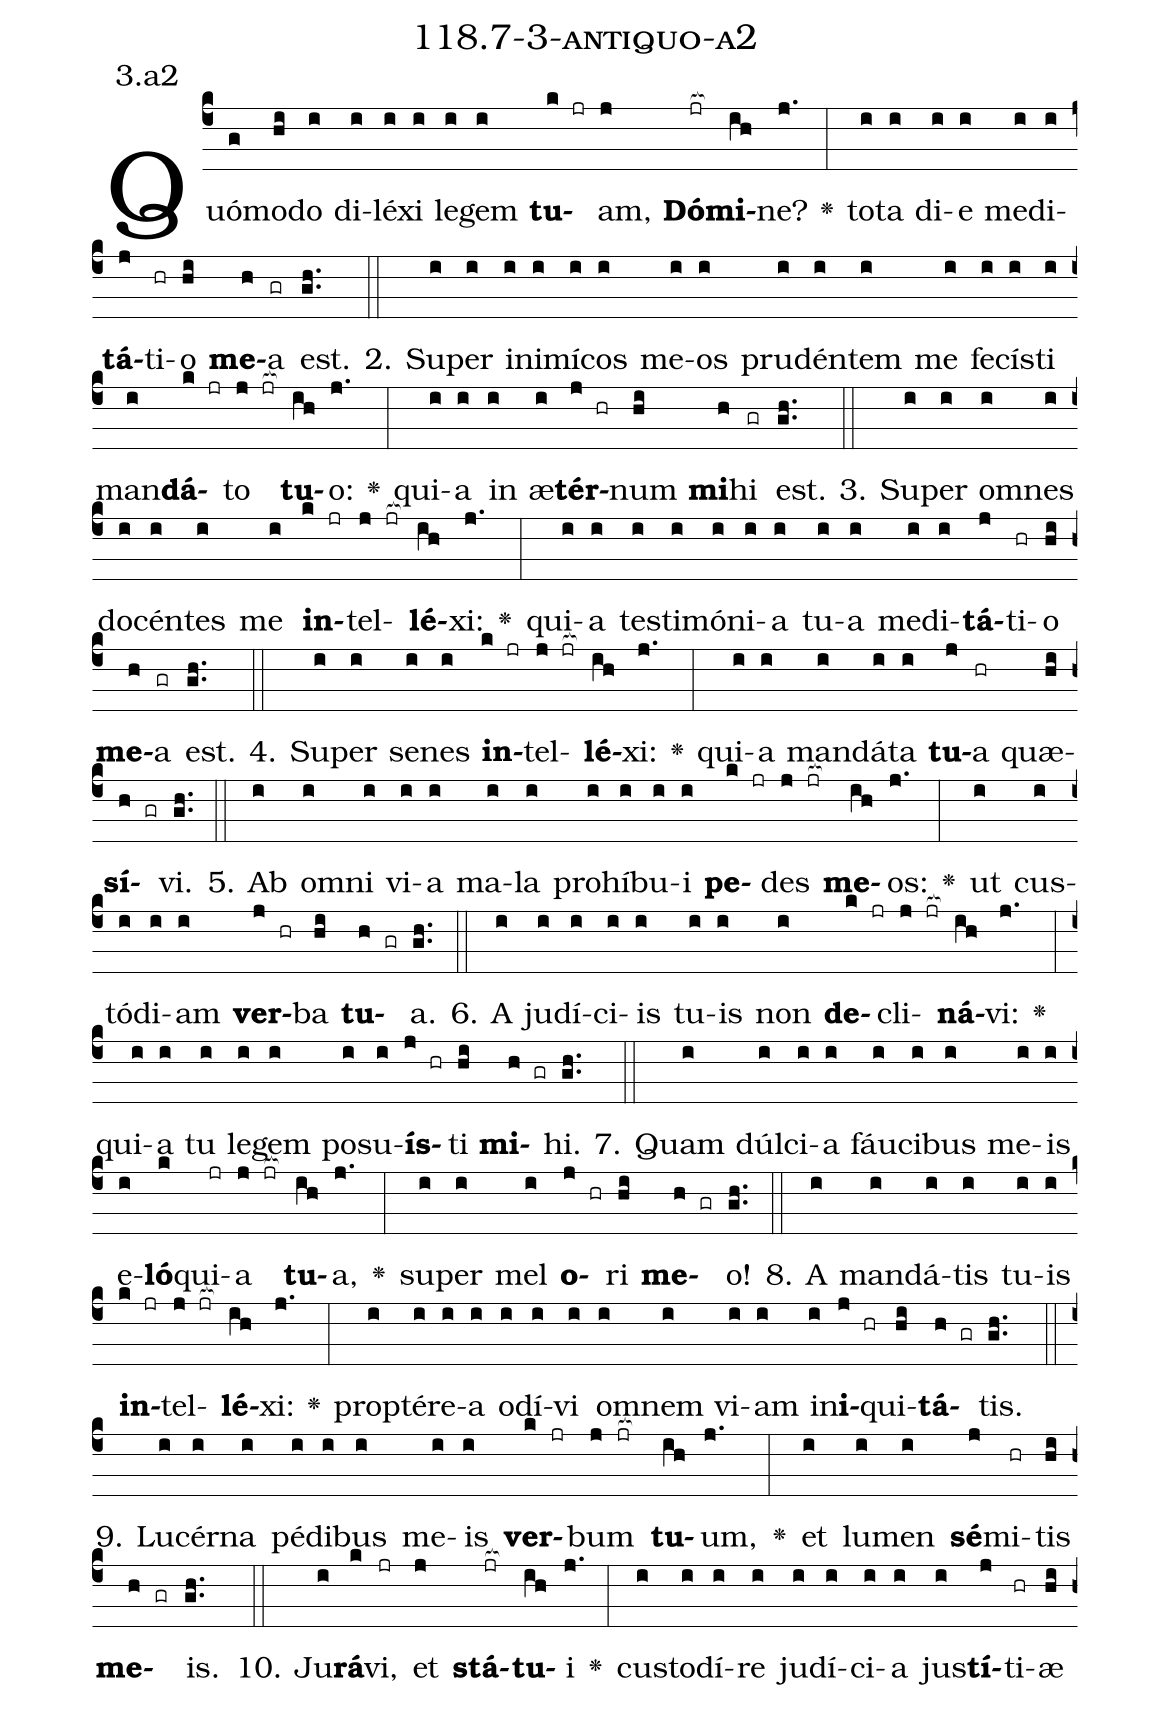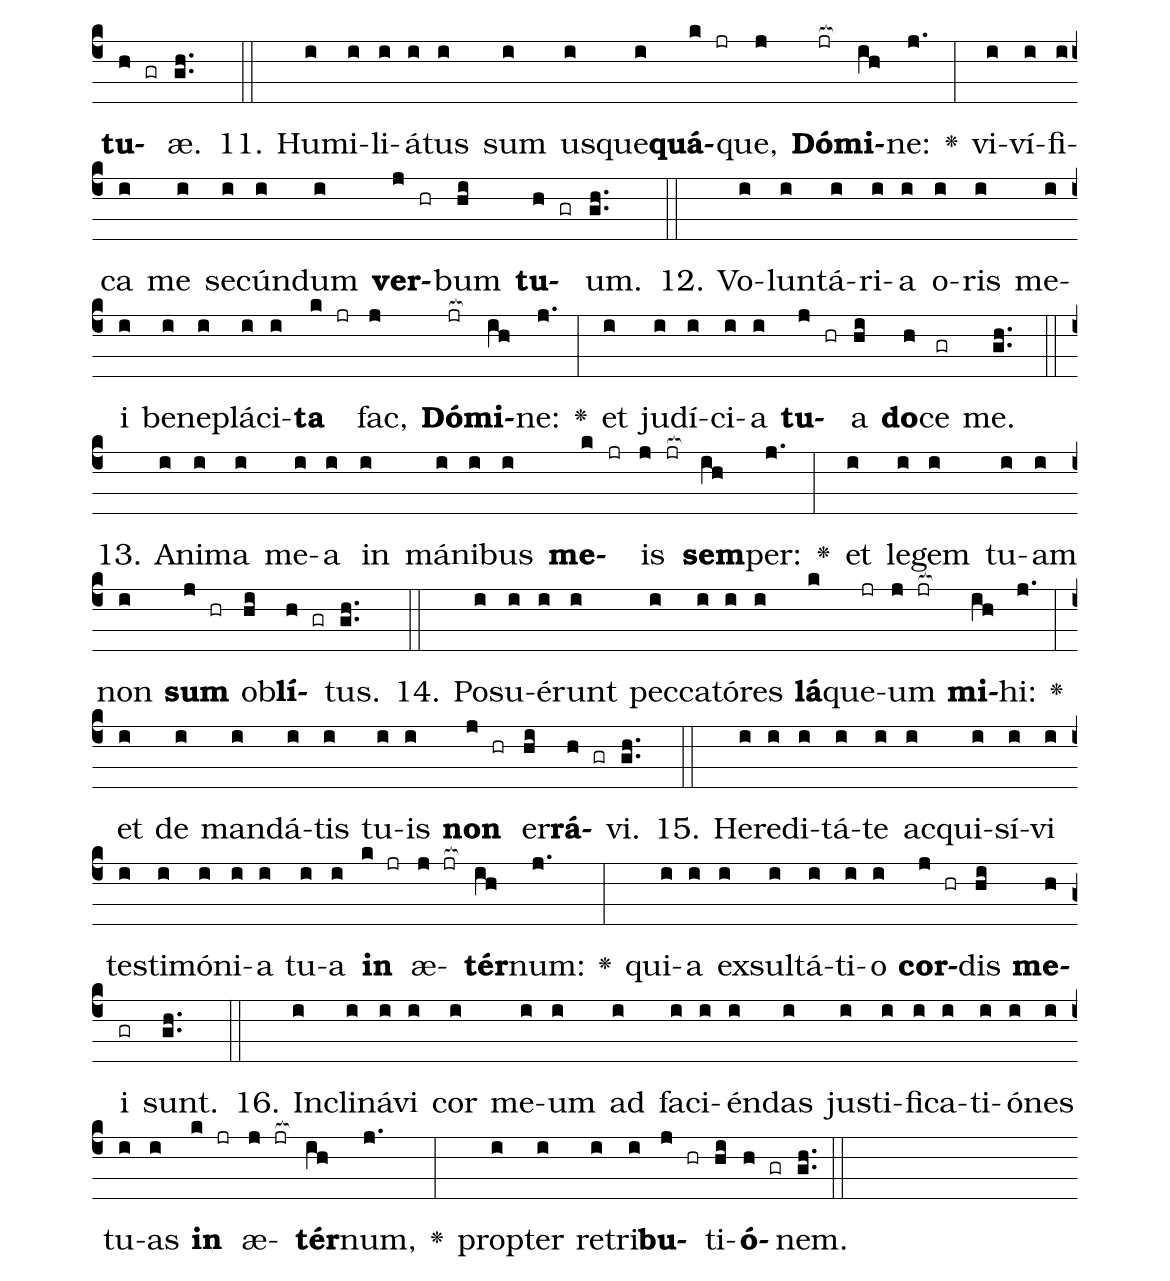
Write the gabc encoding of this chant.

name: 118.7-3-antiquo-a2;
annotation: 3.a2;
%%
(c4)Quó(g)mo(hi)do(i) di(i)lé(i)xi(i) le(i)gem(i) <b>tu</b>(k jr)am,(j) <b>Dó</b>(jr[ocb:1{])<b>mi</b>(ih[ocb:0}])ne?(j.) <v>\greheightstar</v>(:) to(i)ta(i) di(i)e(i) me(i)di(i)<b>tá</b>(j)ti(hr)o(hi) <b>me</b>(h)a(gr) est.(gh..) (::)
2. Su(i)per(i) in(i)i(i)mí(i)cos(i) me(i)os(i) pru(i)dén(i)tem(i) me(i) fe(i)cís(i)ti(i) man(i)<b>dá</b>(k jr)to(j jr[ocb:1{]) <b>tu</b>(ih[ocb:0}])o:(j.) <v>\greheightstar</v>(:) qui(i)a(i) in(i) æ(i)<b>tér</b>(j hr)num(hi) <b>mi</b>(h)hi(gr) est.(gh..) (::)
3. Su(i)per(i) om(i)nes(i) do(i)cén(i)tes(i) me(i) <b>in</b>(k jr)tel(j jr[ocb:1{])<b>lé</b>(ih[ocb:0}])xi:(j.) <v>\greheightstar</v>(:) qui(i)a(i) tes(i)ti(i)mó(i)ni(i)a(i) tu(i)a(i) me(i)di(i)<b>tá</b>(j)ti(hr)o(hi) <b>me</b>(h)a(gr) est.(gh..) (::)
4. Su(i)per(i) se(i)nes(i) <b>in</b>(k jr)tel(j jr[ocb:1{])<b>lé</b>(ih[ocb:0}])xi:(j.) <v>\greheightstar</v>(:) qui(i)a(i) man(i)dá(i)ta(i) <b>tu</b>(j)a(hr) quæ(hi)<b>sí</b>(h gr)vi.(gh..) (::)
5. Ab(i) om(i)ni(i) vi(i)a(i) ma(i)la(i) pro(i)hí(i)bu(i)i(i) <b>pe</b>(k jr)des(j jr[ocb:1{]) <b>me</b>(ih[ocb:0}])os:(j.) <v>\greheightstar</v>(:) ut(i) cus(i)tó(i)di(i)am(i) <b>ver</b>(j hr)ba(hi) <b>tu</b>(h gr)a.(gh..) (::)
6. A(i) ju(i)dí(i)ci(i)is(i) tu(i)is(i) non(i) <b>de</b>(k jr)cli(j jr[ocb:1{])<b>ná</b>(ih[ocb:0}])vi:(j.) <v>\greheightstar</v>(:) qui(i)a(i) tu(i) le(i)gem(i) po(i)su(i)<b>ís</b>(j hr)ti(hi) <b>mi</b>(h gr)hi.(gh..) (::)
7. Quam(i) dúl(i)ci(i)a(i) fáu(i)ci(i)bus(i) me(i)is(i) e(i)<b>ló</b>(k)qui(jr)a(j jr[ocb:1{]) <b>tu</b>(ih[ocb:0}])a,(j.) <v>\greheightstar</v>(:) su(i)per(i) mel(i) <b>o</b>(j hr)ri(hi) <b>me</b>(h gr)o!(gh..) (::)
8. A(i) man(i)dá(i)tis(i) tu(i)is(i) <b>in</b>(k jr)tel(j jr[ocb:1{])<b>lé</b>(ih[ocb:0}])xi:(j.) <v>\greheightstar</v>(:) prop(i)tér(i)e(i)a(i) o(i)dí(i)vi(i) om(i)nem(i) vi(i)am(i) in(i)<b>i</b>(j hr)qui(hi)<b>tá</b>(h gr)tis.(gh..) (::)
9. Lu(i)cér(i)na(i) pé(i)di(i)bus(i) me(i)is(i) <b>ver</b>(k jr)bum(j jr[ocb:1{]) <b>tu</b>(ih[ocb:0}])um,(j.) <v>\greheightstar</v>(:) et(i) lu(i)men(i) <b>sé</b>(j)mi(hr)tis(hi) <b>me</b>(h gr)is.(gh..) (::)
10. Ju(i)<b>rá</b>(k)vi,(jr) et(j) <b>stá</b>(jr[ocb:1{])<b>tu</b>(ih[ocb:0}])i(j.) <v>\greheightstar</v>(:) cus(i)to(i)dí(i)re(i) ju(i)dí(i)ci(i)a(i) jus(i)<b>tí</b>(j)ti(hr)æ(hi) <b>tu</b>(h gr)æ.(gh..) (::)
11. Hu(i)mi(i)li(i)á(i)tus(i) sum(i) us(i)que(i)<b>quá</b>(k jr)que,(j) <b>Dó</b>(jr[ocb:1{])<b>mi</b>(ih[ocb:0}])ne:(j.) <v>\greheightstar</v>(:) vi(i)ví(i)fi(i)ca(i) me(i) se(i)cún(i)dum(i) <b>ver</b>(j hr)bum(hi) <b>tu</b>(h gr)um.(gh..) (::)
12. Vo(i)lun(i)tá(i)ri(i)a(i) o(i)ris(i) me(i)i(i) be(i)ne(i)plá(i)ci(i)<b>ta</b>(k jr) fac,(j) <b>Dó</b>(jr[ocb:1{])<b>mi</b>(ih[ocb:0}])ne:(j.) <v>\greheightstar</v>(:) et(i) ju(i)dí(i)ci(i)a(i) <b>tu</b>(j hr)a(hi) <b>do</b>(h)ce(gr) me.(gh..) (::)
13. A(i)ni(i)ma(i) me(i)a(i) in(i) má(i)ni(i)bus(i) <b>me</b>(k jr)is(j jr[ocb:1{]) <b>sem</b>(ih[ocb:0}])per:(j.) <v>\greheightstar</v>(:) et(i) le(i)gem(i) tu(i)am(i) non(i) <b>sum</b>(j hr) ob(hi)<b>lí</b>(h gr)tus.(gh..) (::)
14. Po(i)su(i)é(i)runt(i) pec(i)ca(i)tó(i)res(i) <b>lá</b>(k)que(jr)um(j jr[ocb:1{]) <b>mi</b>(ih[ocb:0}])hi:(j.) <v>\greheightstar</v>(:) et(i) de(i) man(i)dá(i)tis(i) tu(i)is(i) <b>non</b>(j hr) er(hi)<b>rá</b>(h gr)vi.(gh..) (::)
15. He(i)re(i)di(i)tá(i)te(i) ac(i)qui(i)sí(i)vi(i) tes(i)ti(i)mó(i)ni(i)a(i) tu(i)a(i) <b>in</b>(k jr) æ(j jr[ocb:1{])<b>tér</b>(ih[ocb:0}])num:(j.) <v>\greheightstar</v>(:) qui(i)a(i) ex(i)sul(i)tá(i)ti(i)o(i) <b>cor</b>(j hr)dis(hi) <b>me</b>(h)i(gr) sunt.(gh..) (::)
16. In(i)cli(i)ná(i)vi(i) cor(i) me(i)um(i) ad(i) fa(i)ci(i)én(i)das(i) jus(i)ti(i)fi(i)ca(i)ti(i)ó(i)nes(i) tu(i)as(i) <b>in</b>(k jr) æ(j jr[ocb:1{])<b>tér</b>(ih[ocb:0}])num,(j.) <v>\greheightstar</v>(:) prop(i)ter(i) re(i)tri(i)<b>bu</b>(j hr)ti(hi)<b>ó</b>(h gr)nem.(gh..) (::)
